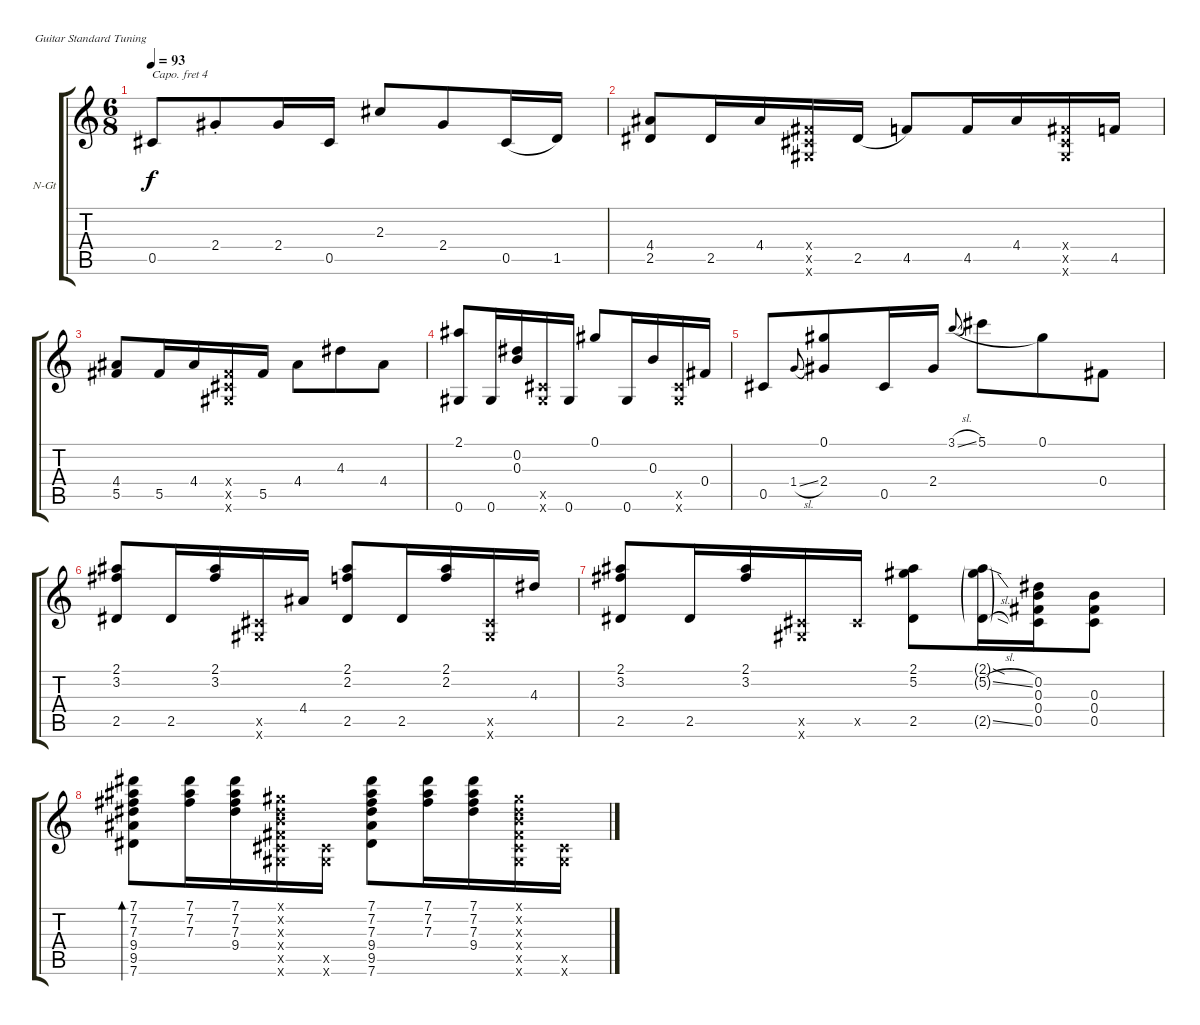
\defaultSystemsLayout 4
\bracketExtendMode groupsimilarinstruments
\firstSystemTrackNameOrientation horizontal
\otherSystemsTrackNameOrientation horizontal
\track ("Phantom of Opera (Capo. fret 4)" "N-Gt") {instrument acousticguitarnylon}
\staff {score tabs}
\capo 4
\tuning (E4 B3 G3 D3 A2 E2)
\ts (6 8)
\tempo 93
\clef g2
\ks c
0.5.8{dy f} 2.4{st}.8 2.4.16 0.5.16 2.3.8 2.4.8 0.5.16{legatoorigin} 1.5.16 |
(2.5 4.4).8 2.5.16 4.4.16 (0.4{x} 0.5{x} 0.6{x}).16 2.5.16{legatoorigin} 4.5.8 4.5.16 4.4.16 (0.4{x} 0.5{x} 0.6{x}).16 4.5.16 |
(5.5 4.4).8 5.5.16 4.4.16 (0.4{x} 0.5{x} 0.6{x}).16 5.5.16 4.4.8 4.3.8 4.4.8 |
(0.6 2.1).8 0.6.16 (0.2 0.3).16 (0.5{x} 0.6{x}).16 0.6.16 0.1.8 0.6.16 0.3.16 (0.5{x} 0.6{x}).16 0.4.16 |
0.5.8 1.4{sl}.8{gr onbeat} (2.4 0.1).8 0.5.16 2.4.16 3.1{sl}.8{gr onbeat legatoorigin} 5.1.8{legatoorigin} 0.1.8 0.4.8 |
(2.1 3.2 2.5).8 2.5.16 (3.2 2.1).16 (0.5{x} 0.6{x}).16 4.4.16 (2.5 2.1 2.2).8 2.5.16 (2.2 2.1).16 (0.5{x} 0.6{x}).16 4.3.16 |
(2.1 3.2 2.5).8 2.5.16 (3.2 2.1).16 (0.5{x} 0.6{x}).16 0.5{x}.16 (2.5 5.2 2.1).8 (2.1{sod g} 5.2{sl g} 2.5{sl g}).16 (0.5 0.4 0.3 0.2).16 (0.3 0.4 0.5).8 |
(7.1 7.2 7.3 9.4 9.5 7.6).8{bd 114} (7.1 7.2 7.3).16 (7.1 7.2 7.3 9.4).16 (0.1{x} 0.2{x} 0.3{x} 0.4{x} 0.5{x} 0.6{x}).16 (0.6{x} 0.5{x}).16 (7.6 9.5 9.4 7.3 7.2 7.1).8 (7.1 7.2 7.3).16 (7.1 7.2 7.3 9.4).16 (0.1{x} 0.2{x} 0.3{x} 0.4{x} 0.5{x} 0.6{x}).16 (0.6{x} 0.5{x}).16
